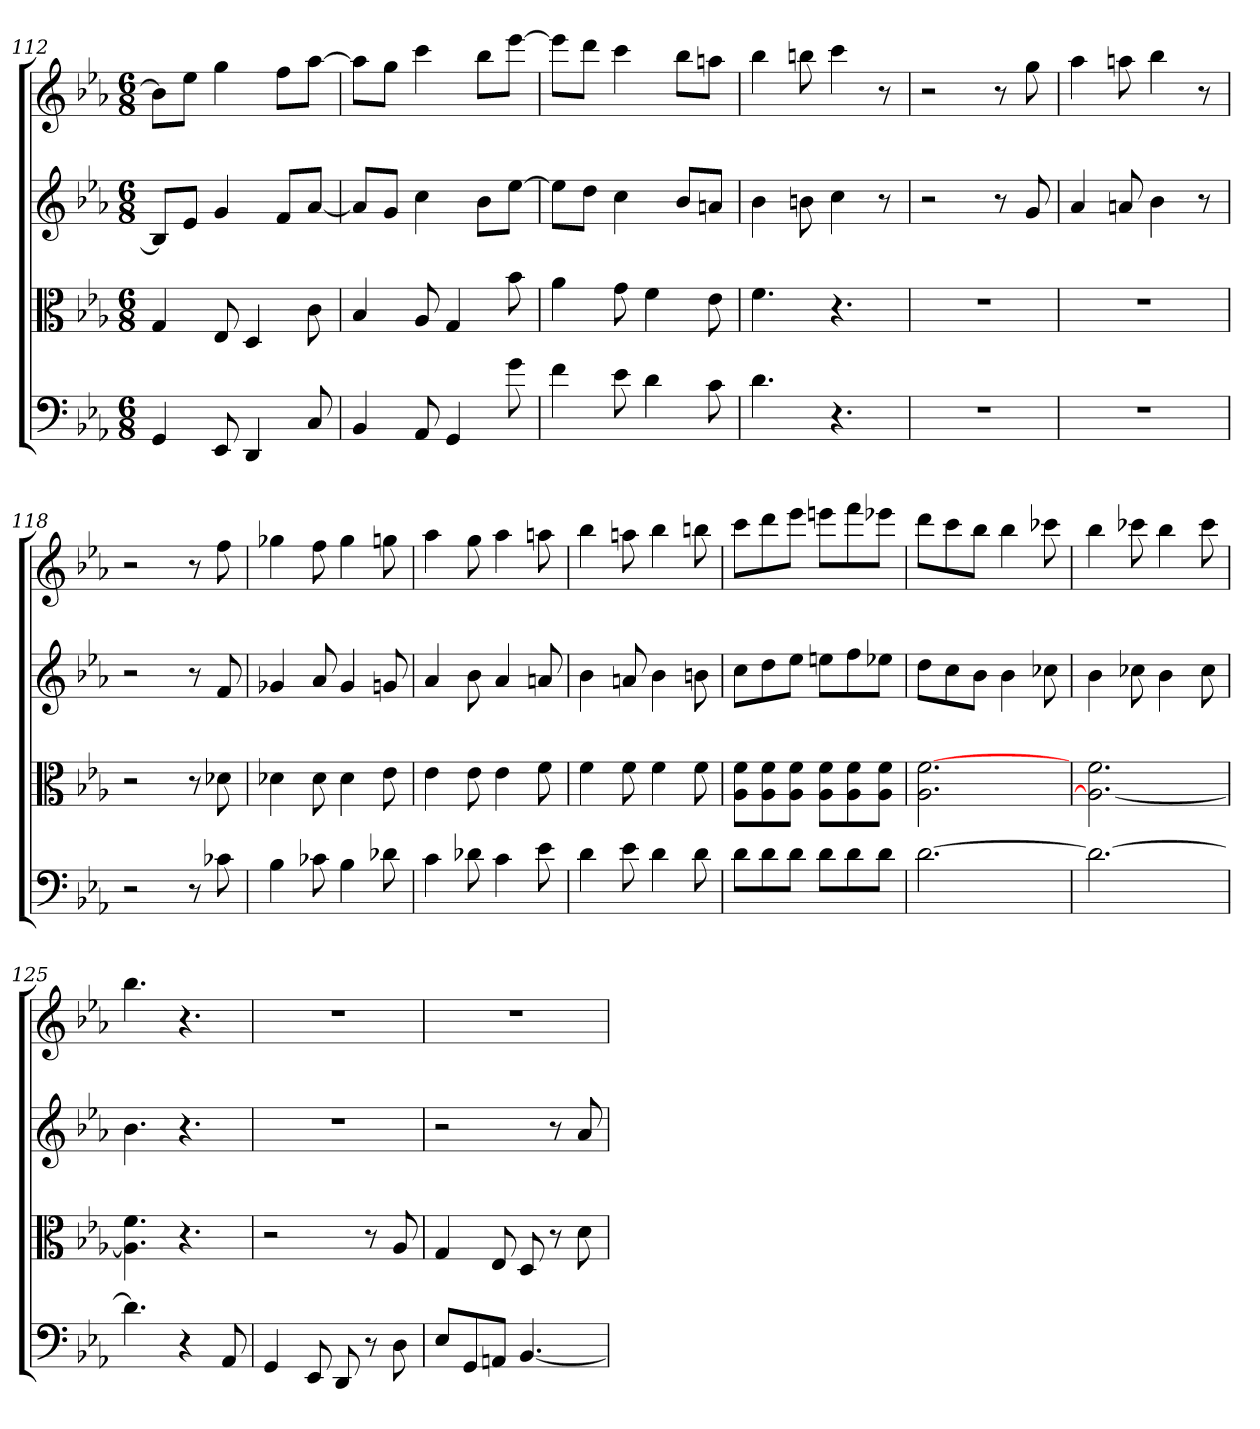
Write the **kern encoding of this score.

**kern	**kern	**kern	**kern
*part4	*part3	*part2	*part1
*staff4	*staff3	*staff2	*staff1
*clefF4	*clefC3	*	*
*k[b-e-a-]	*k[b-e-a-]	*k[b-e-a-]	*k[b-e-a-]
*E-:	*E-:	*E-:	*E-:
*M6/8	*M6/8	*M6/8	*M6/8
=112	=112	=112	=112
4GG	4G	8B-L]	8b-L]
.	.	8e-J	8ee-J
8EE-	8E-	4g	4gg
4DD	4D	.	.
.	.	8fL	8ffL
8C	8c	[8a-J	[8aa-J
=113	=113	=113	=113
4BB-	4B-	8a-L]	8aa-L]
.	.	8gJ	8ggJ
8AA-	8A-	4cc	4ccc
4GG	4G	.	.
.	.	8b-L	8bb-L
8g	8b-	[8ee-J	[8eee-J
=114	=114	=114	=114
4f	4a-	8ee-L]	8eee-L]
.	.	8ddJ	8dddJ
8e-	8g	4cc	4ccc
4d	4f	.	.
.	.	8b-L	8bb-L
8c	8e-	8anJ	8aanJ
=115	=115	=115	=115
4.d	4.f	4b-	4bb-
.	.	8bn	8bbn
4.r	4.r	4cc	4ccc
.	.	8r	8r
=116	=116	=116	=116
2.r	2.r	2r	2r
.	.	8r	8r
.	.	8g	8gg
=117	=117	=117	=117
2.r	2.r	4a-	4aa-
.	.	8an	8aan
.	.	4b-	4bb-
.	.	8r	8r
=118	=118	=118	=118
2r	2r	2r	2r
8r	8r	8r	8r
8c-X	8d-X	8f	8ff
=119	=119	=119	=119
4B-	4d-X	4g-X	4gg-X
8c-X	8d-	8a-	8ff
4B-	4d-	4g-	4gg-
8d-X	8e-	8gn	8ggn
=120	=120	=120	=120
4c	4e-	4a-	4aa-
8d-X	8e-	8b-	8gg
4c	4e-	4a-	4aa-
8e-	8f	8an	8aan
=121	=121	=121	=121
4d	4f	4b-	4bb-
8e-	8f	8an	8aan
4d	4f	4b-	4bb-
8d	8f	8bn	8bbn
=122	=122	=122	=122
8d\L	8A-\ 8f\L	8ccL	8cccL
8d\	8A-\ 8f\	8dd	8ddd
8d\J	8A-\ 8f\J	8ee-J	8eee-J
8d\L	8A-\ 8f\L	8eenL	8eeenL
8d\	8A-\ 8f\	8ff	8fff
8d\J	8A-\ 8f\J	8ee-XJ	8eee-XJ
=123	=123	=123	=123
[2.d	2.A- [2.f	8ddL	8dddL
.	.	8cc	8ccc
.	.	8b-J	8bb-J
.	.	4b-	4bb-
.	.	8cc-X	8ccc-X
=124	=124	=124	=124
2.d_	2.A-_ 2.f	4b-	4bb-
.	.	8cc-X	8ccc-X
.	.	4b-	4bb-
.	.	8cc-	8ccc-
=125	=125	=125	=125
4.d]	4.A-] 4.f	4.b-	4.bb-
4r	4.r	4.r	4.r
8AA-	.	.	.
=126	=126	=126	=126
4GG	2r	2.r	2.r
8EE-	.	.	.
8DD	.	.	.
8r	8r	.	.
8D	8A-	.	.
=127	=127	=127	=127
8E-/L	4G	2r	2.r
8GG/	.	.	.
8AAn/J	8E-	.	.
[4.BB-	8D	.	.
.	8r	8r	.
.	8d	8a-	.
=	=	=	=
*-	*-	*-	*-
